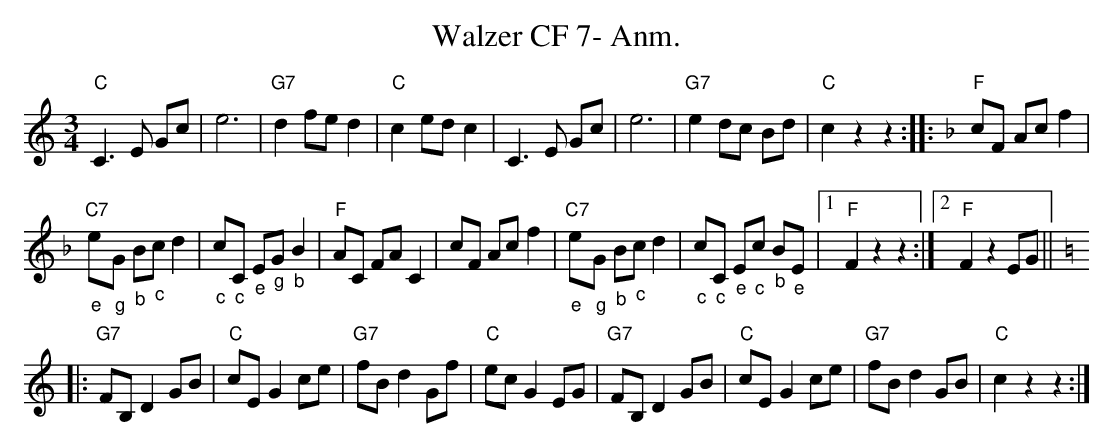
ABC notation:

X:1
T:Walzer CF 7- Anm.
M:3/4
L:1/4
K:Cmaj
"C"C>E G/2c/2 | e3 | "G7"d f/2e/2 d | "C"c e/2d/2 c | \
   C>E G/2c/2 | e3 | "G7"e d/2c/2 B/2d/2 | "C"c zz :: [K:Fmaj] [L:1/8] "F"cF Ac f2 |
"C7""_e"e"_g"G "_b"B"_c"c d2 | "_c"c"_c"C "_e"E"_g"G "_b"B2 | "F"AC FA C2 | cF Ac f2 | \
"C7""_e"e"_g"G "_b"B"_c"c d2 | "_c"c"_c"C "_e"E"_c"c "_b"B"_e"E |1 "F"F2 z2z2 :|2 "F"F2 z2 EG ||
[K:Cmaj]|:
"G7"FB, D2 GB | "C"cE G2 ce | "G7"fB d2 Gf | "C"ec G2 EG | \
"G7"FB, D2 GB | "C"cE G2 ce | "G7"fB d2 GB | "C"c2 z2z2 :|
